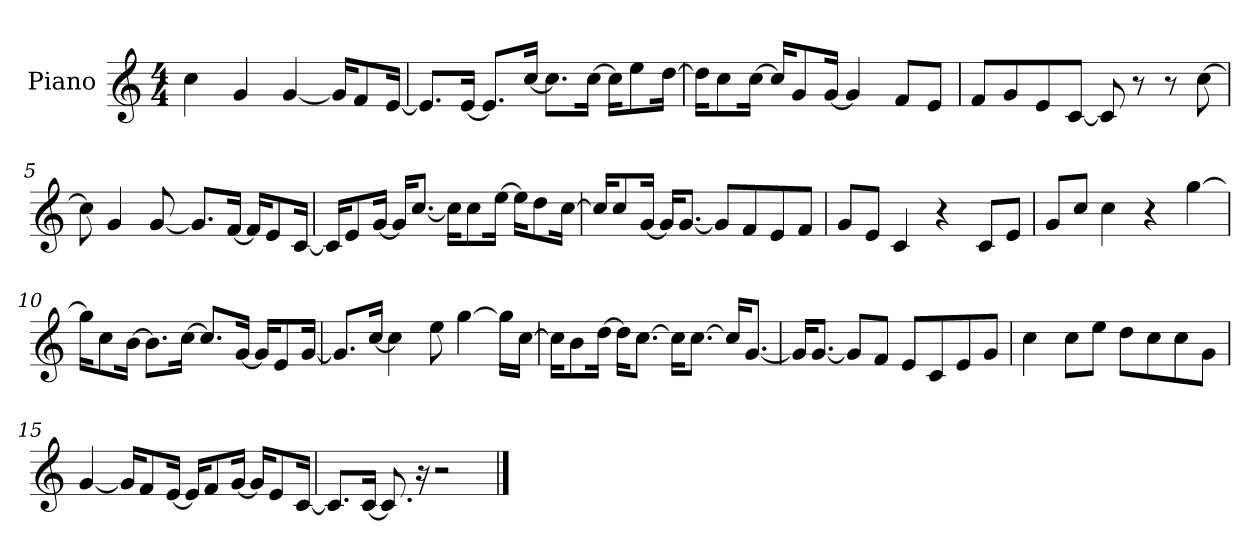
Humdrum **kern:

**kern
*part1
*staff1
*I"Piano
*I'P-no
*clefG2
*k[]
*M4/4
*MM90
=1
4cc\
4g/
[4g/
16g/KL]
8f/
[16e/Jk
=2
8.e/L]
[16e/Jk
8.e/L]
[16cc/Jk
8.cc\L]
[16cc\Jk
16cc\KL]
8ee\
[16dd\Jk
=3
16dd\KL]
8cc\
[16cc\Jk
16cc/KL]
8g/
[16g/Jk
4g/]
8f/L
8e/J
=4
8f/L
8g/
8e/
[8c/J
8c/]
8r
8r
[8cc\
!!LO:LB:g=z
=5
8cc\]
4g/
[8g/
8.g/L]
[16f/Jk
16f/KL]
8e/
[16c/Jk
=6
16c/KL]
8e/
[16g/Jk
16g/KL]
[8.cc/J
16cc\KL]
8cc\
[16ee\Jk
16ee\KL]
8dd\
[16cc\Jk
=7
16cc/KL]
8cc/
[16g/Jk
16g/KL]
[8.g/J
8g/L]
8f/
8e/
8f/J
=8
8g/L
8e/J
4c/
4r
8c/L
8e/J
=9
8g/L
8cc/J
4cc\
4r
[4gg\
!!LO:LB:g=z
=10
16gg\KL]
8cc\
[16b\Jk
8.b\L]
[16cc\Jk
8.cc/L]
[16g/Jk
16g/KL]
8e/
[16g/Jk
=11
8.g/L]
[16cc/Jk
4cc\]
8ee\
[4gg\
16gg\LL]
[16cc\JJ
=12
16cc\KL]
8b\
[16dd\Jk
16dd\KL]
[8.cc\J
16cc\KL]
[8.cc\J
16cc/KL]
[8.g/J
=13
16g/KL]
[8.g/J
8g/L]
8f/J
8e/L
8c/
8e/
8g/J
!!LO:LB:g=z
=14
4cc\
8cc\L
8ee\J
8dd\L
8cc\
8cc\
8g\J
=15
[4g/
16g/KL]
8f/
[16e/Jk
16e/KL]
8f/
[16g/Jk
16g/KL]
8e/
[16c/Jk
=16
8.c/L]
[16c/Jk
8.c/]
16r
2r
==
*-
